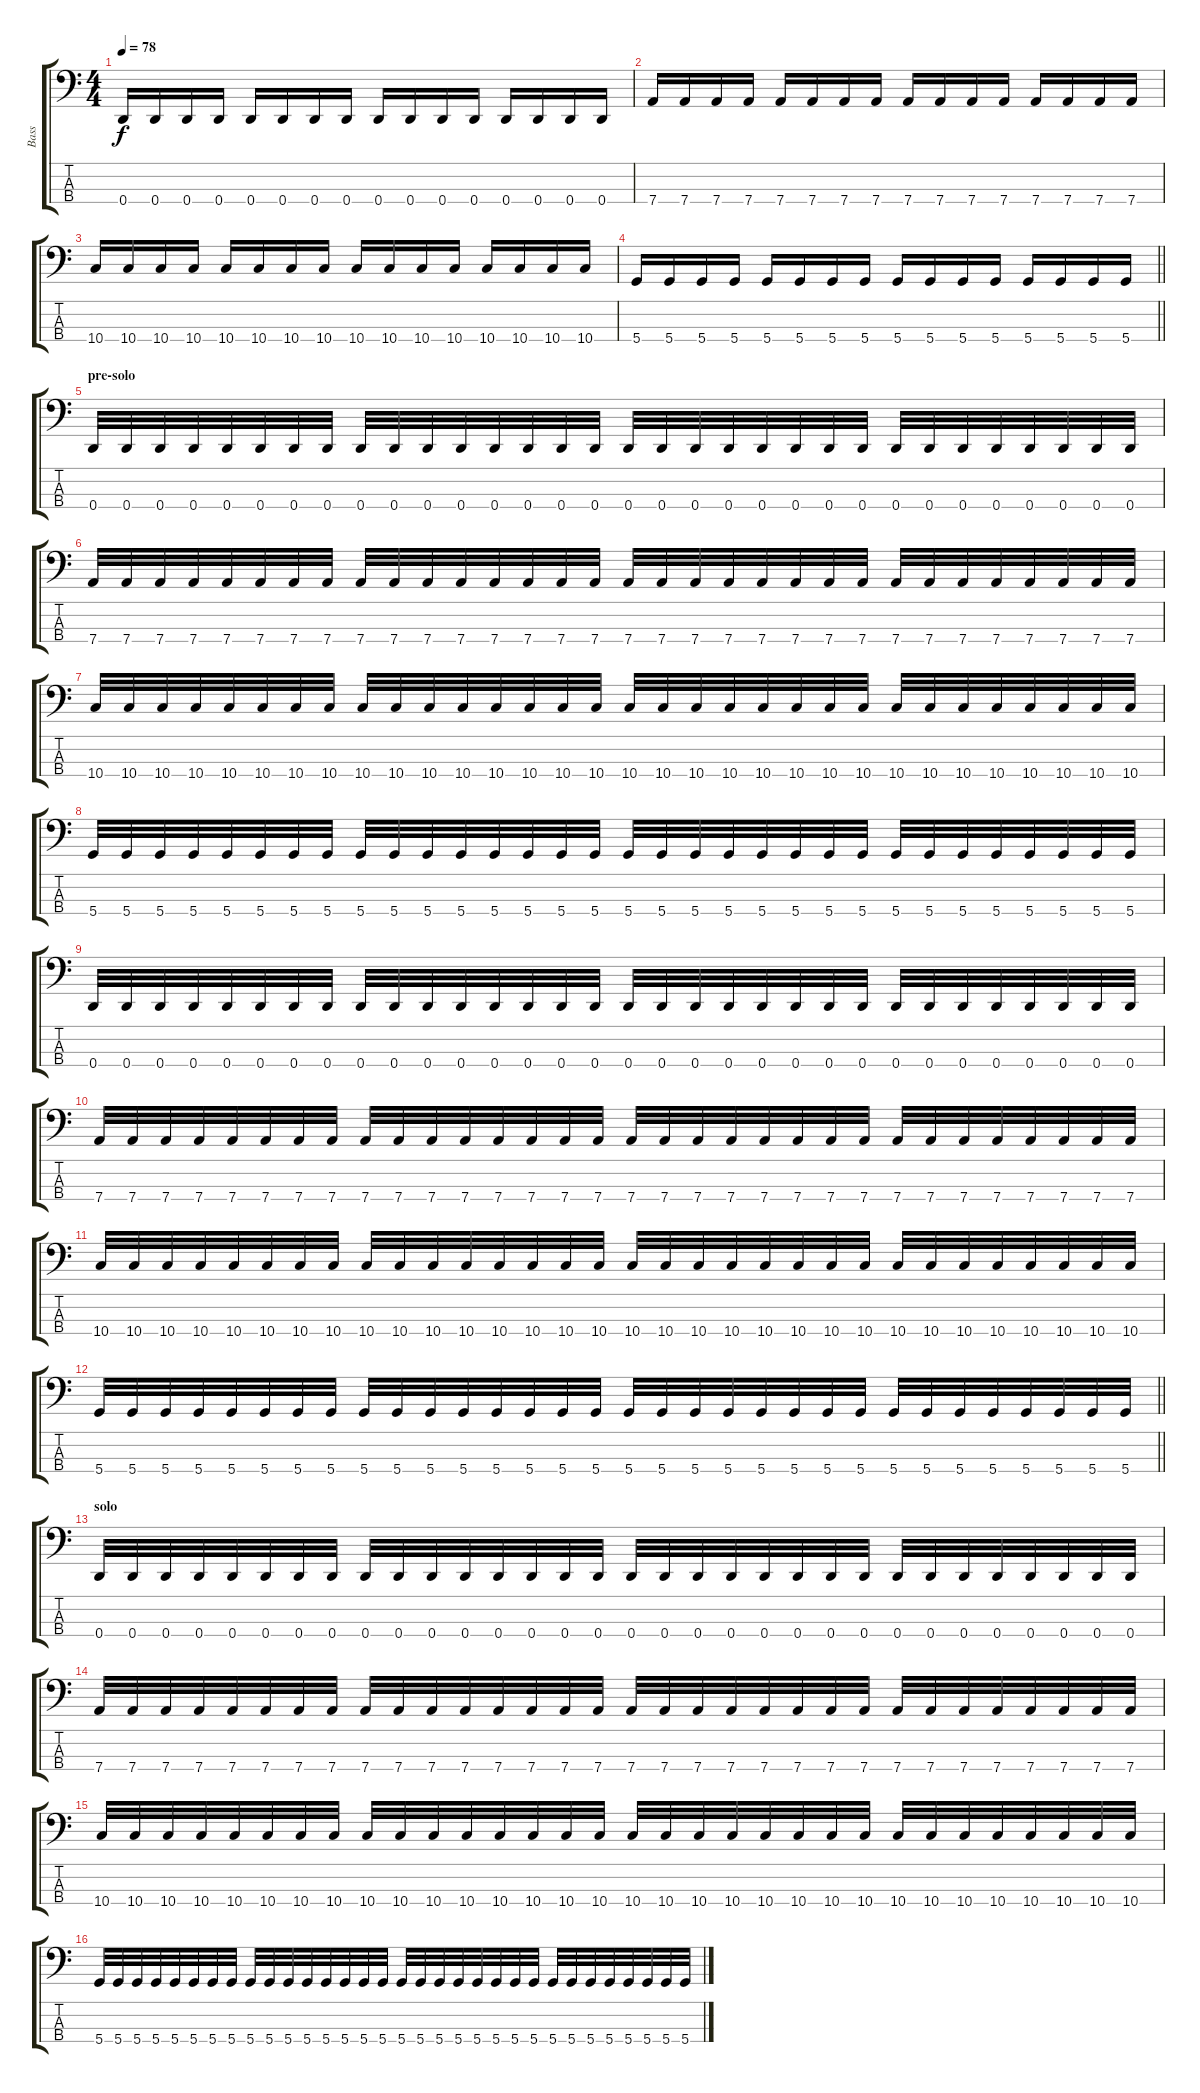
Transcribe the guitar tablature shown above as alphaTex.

\track ("Bass" "Bass") {instrument electricbassfinger}
\staff {score tabs}
\tuning (F2 C2 G1 D1) {hide}
\ts (4 4)
\tempo 78
\clef f4
\ks c
0.4.16{dy f} 0.4.16 0.4.16 0.4.16 0.4.16 0.4.16 0.4.16 0.4.16 0.4.16 0.4.16 0.4.16 0.4.16 0.4.16 0.4.16 0.4.16 0.4.16 |
7.4.16 7.4.16 7.4.16 7.4.16 7.4.16 7.4.16 7.4.16 7.4.16 7.4.16 7.4.16 7.4.16 7.4.16 7.4.16 7.4.16 7.4.16 7.4.16 |
10.4.16 10.4.16 10.4.16 10.4.16 10.4.16 10.4.16 10.4.16 10.4.16 10.4.16 10.4.16 10.4.16 10.4.16 10.4.16 10.4.16 10.4.16 10.4.16 |
\barLineRight lightlight
5.4.16 5.4.16 5.4.16 5.4.16 5.4.16 5.4.16 5.4.16 5.4.16 5.4.16 5.4.16 5.4.16 5.4.16 5.4.16 5.4.16 5.4.16 5.4.16 |
\section ("" "pre-solo")
0.4.32 0.4.32 0.4.32 0.4.32 0.4.32 0.4.32 0.4.32 0.4.32 0.4.32 0.4.32 0.4.32 0.4.32 0.4.32 0.4.32 0.4.32 0.4.32 0.4.32 0.4.32 0.4.32 0.4.32 0.4.32 0.4.32 0.4.32 0.4.32 0.4.32 0.4.32 0.4.32 0.4.32 0.4.32 0.4.32 0.4.32 0.4.32 |
7.4.32 7.4.32 7.4.32 7.4.32 7.4.32 7.4.32 7.4.32 7.4.32 7.4.32 7.4.32 7.4.32 7.4.32 7.4.32 7.4.32 7.4.32 7.4.32 7.4.32 7.4.32 7.4.32 7.4.32 7.4.32 7.4.32 7.4.32 7.4.32 7.4.32 7.4.32 7.4.32 7.4.32 7.4.32 7.4.32 7.4.32 7.4.32 |
10.4.32 10.4.32 10.4.32 10.4.32 10.4.32 10.4.32 10.4.32 10.4.32 10.4.32 10.4.32 10.4.32 10.4.32 10.4.32 10.4.32 10.4.32 10.4.32 10.4.32 10.4.32 10.4.32 10.4.32 10.4.32 10.4.32 10.4.32 10.4.32 10.4.32 10.4.32 10.4.32 10.4.32 10.4.32 10.4.32 10.4.32 10.4.32 |
5.4.32 5.4.32 5.4.32 5.4.32 5.4.32 5.4.32 5.4.32 5.4.32 5.4.32 5.4.32 5.4.32 5.4.32 5.4.32 5.4.32 5.4.32 5.4.32 5.4.32 5.4.32 5.4.32 5.4.32 5.4.32 5.4.32 5.4.32 5.4.32 5.4.32 5.4.32 5.4.32 5.4.32 5.4.32 5.4.32 5.4.32 5.4.32 |
0.4.32 0.4.32 0.4.32 0.4.32 0.4.32 0.4.32 0.4.32 0.4.32 0.4.32 0.4.32 0.4.32 0.4.32 0.4.32 0.4.32 0.4.32 0.4.32 0.4.32 0.4.32 0.4.32 0.4.32 0.4.32 0.4.32 0.4.32 0.4.32 0.4.32 0.4.32 0.4.32 0.4.32 0.4.32 0.4.32 0.4.32 0.4.32 |
7.4.32 7.4.32 7.4.32 7.4.32 7.4.32 7.4.32 7.4.32 7.4.32 7.4.32 7.4.32 7.4.32 7.4.32 7.4.32 7.4.32 7.4.32 7.4.32 7.4.32 7.4.32 7.4.32 7.4.32 7.4.32 7.4.32 7.4.32 7.4.32 7.4.32 7.4.32 7.4.32 7.4.32 7.4.32 7.4.32 7.4.32 7.4.32 |
10.4.32 10.4.32 10.4.32 10.4.32 10.4.32 10.4.32 10.4.32 10.4.32 10.4.32 10.4.32 10.4.32 10.4.32 10.4.32 10.4.32 10.4.32 10.4.32 10.4.32 10.4.32 10.4.32 10.4.32 10.4.32 10.4.32 10.4.32 10.4.32 10.4.32 10.4.32 10.4.32 10.4.32 10.4.32 10.4.32 10.4.32 10.4.32 |
\barLineRight lightlight
5.4.32 5.4.32 5.4.32 5.4.32 5.4.32 5.4.32 5.4.32 5.4.32 5.4.32 5.4.32 5.4.32 5.4.32 5.4.32 5.4.32 5.4.32 5.4.32 5.4.32 5.4.32 5.4.32 5.4.32 5.4.32 5.4.32 5.4.32 5.4.32 5.4.32 5.4.32 5.4.32 5.4.32 5.4.32 5.4.32 5.4.32 5.4.32 |
\section ("" "solo")
0.4.32 0.4.32 0.4.32 0.4.32 0.4.32 0.4.32 0.4.32 0.4.32 0.4.32 0.4.32 0.4.32 0.4.32 0.4.32 0.4.32 0.4.32 0.4.32 0.4.32 0.4.32 0.4.32 0.4.32 0.4.32 0.4.32 0.4.32 0.4.32 0.4.32 0.4.32 0.4.32 0.4.32 0.4.32 0.4.32 0.4.32 0.4.32 |
7.4.32 7.4.32 7.4.32 7.4.32 7.4.32 7.4.32 7.4.32 7.4.32 7.4.32 7.4.32 7.4.32 7.4.32 7.4.32 7.4.32 7.4.32 7.4.32 7.4.32 7.4.32 7.4.32 7.4.32 7.4.32 7.4.32 7.4.32 7.4.32 7.4.32 7.4.32 7.4.32 7.4.32 7.4.32 7.4.32 7.4.32 7.4.32 |
10.4.32 10.4.32 10.4.32 10.4.32 10.4.32 10.4.32 10.4.32 10.4.32 10.4.32 10.4.32 10.4.32 10.4.32 10.4.32 10.4.32 10.4.32 10.4.32 10.4.32 10.4.32 10.4.32 10.4.32 10.4.32 10.4.32 10.4.32 10.4.32 10.4.32 10.4.32 10.4.32 10.4.32 10.4.32 10.4.32 10.4.32 10.4.32 |
5.4.32 5.4.32 5.4.32 5.4.32 5.4.32 5.4.32 5.4.32 5.4.32 5.4.32 5.4.32 5.4.32 5.4.32 5.4.32 5.4.32 5.4.32 5.4.32 5.4.32 5.4.32 5.4.32 5.4.32 5.4.32 5.4.32 5.4.32 5.4.32 5.4.32 5.4.32 5.4.32 5.4.32 5.4.32 5.4.32 5.4.32 5.4.32
